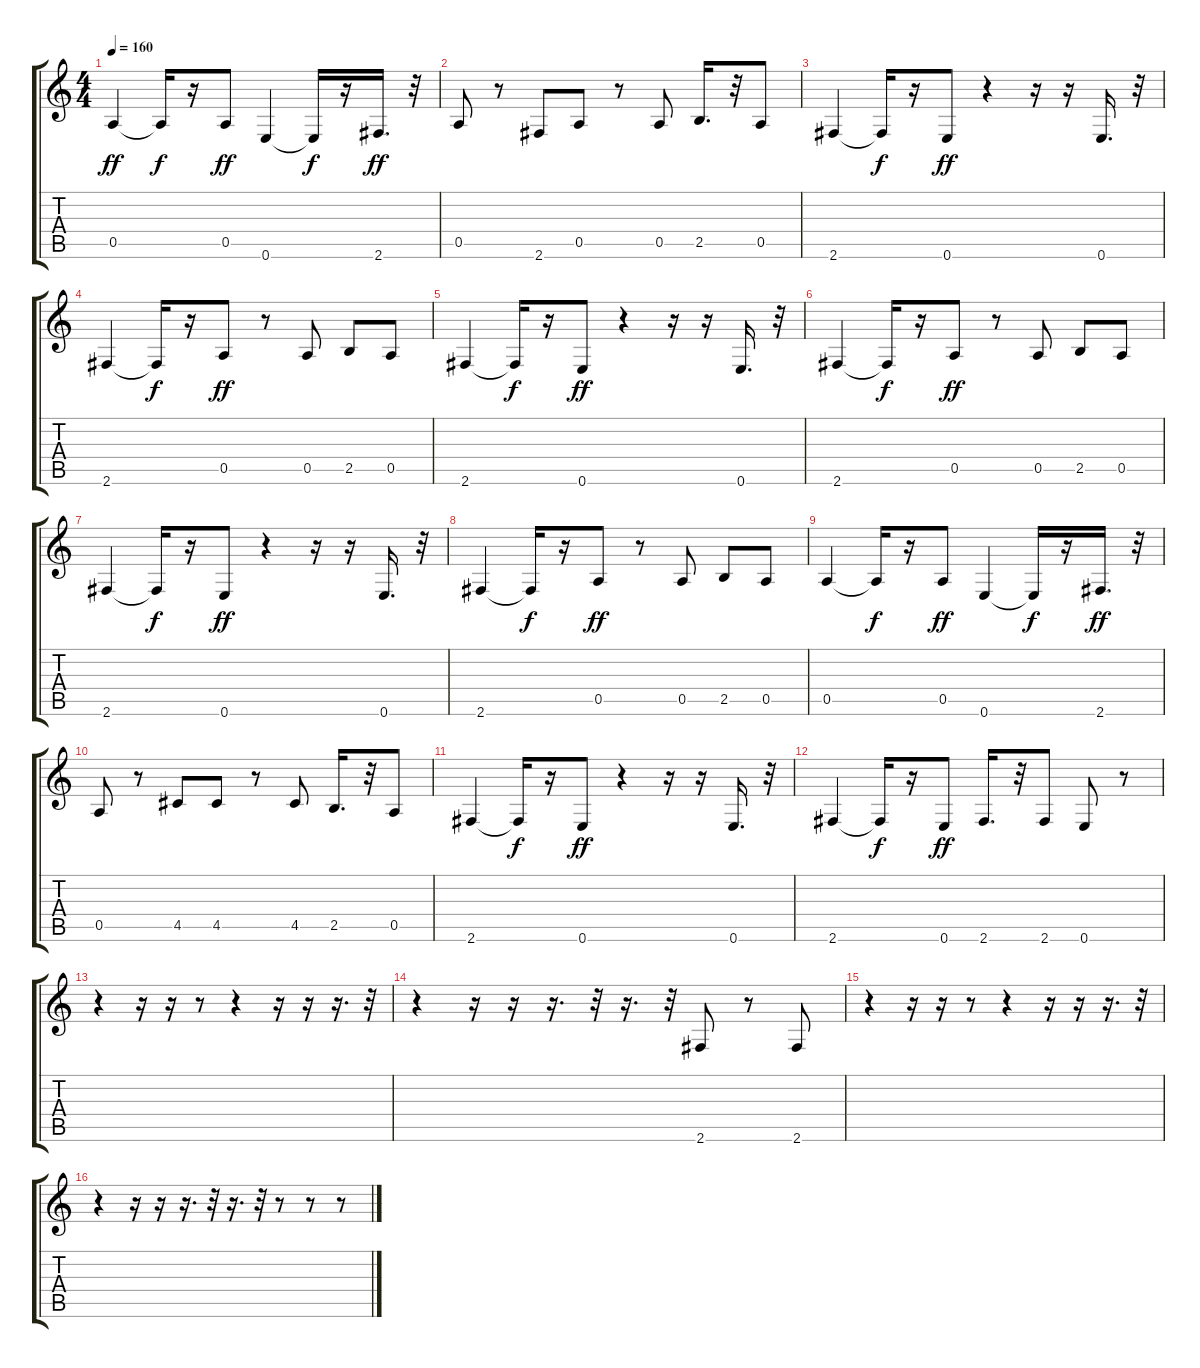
\track "" {instrument electricbassfinger}
\staff {score tabs}
\tuning (E4 B3 G3 D3 A2 E2) {hide}
\ts (4 4)
\tempo 160
\clef g2
\ks c
0.5.4{dy ff} 0.5{t}.16{dy f} r.16 0.5.8{dy ff} 0.6.4 0.6{t}.16{dy f} r.16 2.6.16{d dy ff} r.32 |
0.5.8 r.8 2.6.8 0.5.8 r.8 0.5.8 2.5.16{d} r.32 0.5.8 |
2.6.4 2.6{t}.16{dy f} r.16 0.6.8{dy ff} r.4 r.16 r.16 0.6.16{d} r.32 |
2.6.4 2.6{t}.16{dy f} r.16 0.5.8{dy ff} r.8 0.5.8 2.5.8 0.5.8 |
2.6.4 2.6{t}.16{dy f} r.16 0.6.8{dy ff} r.4 r.16 r.16 0.6.16{d} r.32 |
2.6.4 2.6{t}.16{dy f} r.16 0.5.8{dy ff} r.8 0.5.8 2.5.8 0.5.8 |
2.6.4 2.6{t}.16{dy f} r.16 0.6.8{dy ff} r.4 r.16 r.16 0.6.16{d} r.32 |
2.6.4 2.6{t}.16{dy f} r.16 0.5.8{dy ff} r.8 0.5.8 2.5.8 0.5.8 |
0.5.4 0.5{t}.16{dy f} r.16 0.5.8{dy ff} 0.6.4 0.6{t}.16{dy f} r.16 2.6.16{d dy ff} r.32 |
0.5.8 r.8 4.5.8 4.5.8 r.8 4.5.8 2.5.16{d} r.32 0.5.8 |
2.6.4 2.6{t}.16{dy f} r.16 0.6.8{dy ff} r.4 r.16 r.16 0.6.16{d} r.32 |
2.6.4 2.6{t}.16{dy f} r.16 0.6.8{dy ff} 2.6.16{d} r.32 2.6.8 0.6.8 r.8 |
r.4 r.16 r.16 r.8 r.4 r.16 r.16 r.16{d} r.32 |
r.4 r.16 r.16 r.16{d} r.32 r.16{d} r.32 2.6.8 r.8 2.6.8 |
r.4 r.16 r.16 r.8 r.4 r.16 r.16 r.16{d} r.32 |
r.4 r.16 r.16 r.16{d} r.32 r.16{d} r.32 r.8 r.8 r.8
